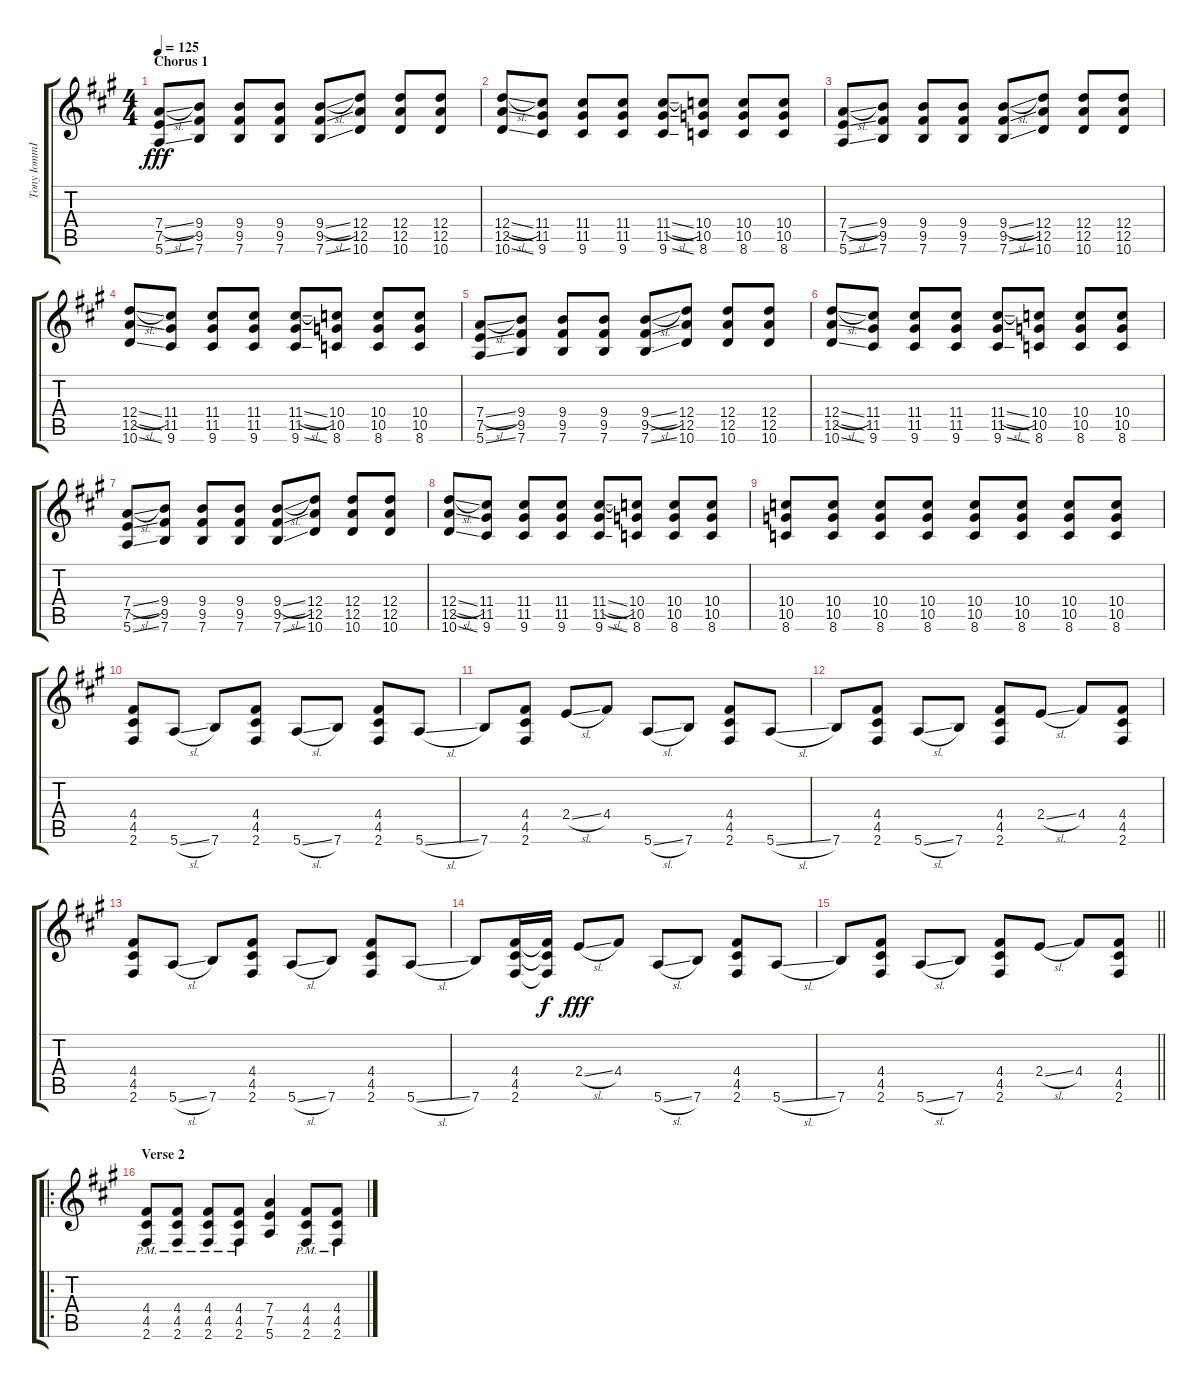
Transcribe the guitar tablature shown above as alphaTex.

\track ("Tony IommI Rhythm" "Tony IommI") {instrument distortionguitar}
\staff {score tabs}
\tuning (E4 B3 G3 D3 A2 E2) {hide}
\ts (4 4)
\section ("" "Chorus 1")
\tempo 125
\clef g2
\ks a
(7.4{sl} 7.5{ss} 5.6{ss}).8{dy fff} (9.4 9.5 7.6).8 (9.4 9.5 7.6).8 (9.4 9.5 7.6).8 (9.4{sl} 9.5{ss} 7.6{ss}).8 (12.4 12.5 10.6).8 (12.4 12.5 10.6).8 (12.4 12.5 10.6).8 |
(12.4{sl} 12.5{ss} 10.6{ss}).8 (11.4 11.5 9.6).8 (11.4 11.5 9.6).8 (11.4 11.5 9.6).8 (11.4{sl} 11.5{ss} 9.6{ss}).8 (10.4 10.5 8.6).8 (10.4 10.5 8.6).8 (10.4 10.5 8.6).8 |
(7.4{sl} 7.5{ss} 5.6{ss}).8 (9.4 9.5 7.6).8 (9.4 9.5 7.6).8 (9.4 9.5 7.6).8 (9.4{sl} 9.5{ss} 7.6{ss}).8 (12.4 12.5 10.6).8 (12.4 12.5 10.6).8 (12.4 12.5 10.6).8 |
(12.4{sl} 12.5{ss} 10.6{ss}).8 (11.4 11.5 9.6).8 (11.4 11.5 9.6).8 (11.4 11.5 9.6).8 (11.4{sl} 11.5{ss} 9.6{ss}).8 (10.4 10.5 8.6).8 (10.4 10.5 8.6).8 (10.4 10.5 8.6).8 |
(7.4{sl} 7.5{ss} 5.6{ss}).8 (9.4 9.5 7.6).8 (9.4 9.5 7.6).8 (9.4 9.5 7.6).8 (9.4{sl} 9.5{ss} 7.6{ss}).8 (12.4 12.5 10.6).8 (12.4 12.5 10.6).8 (12.4 12.5 10.6).8 |
(12.4{sl} 12.5{ss} 10.6{ss}).8 (11.4 11.5 9.6).8 (11.4 11.5 9.6).8 (11.4 11.5 9.6).8 (11.4{sl} 11.5{ss} 9.6{ss}).8 (10.4 10.5 8.6).8 (10.4 10.5 8.6).8 (10.4 10.5 8.6).8 |
(7.4{sl} 7.5{ss} 5.6{ss}).8 (9.4 9.5 7.6).8 (9.4 9.5 7.6).8 (9.4 9.5 7.6).8 (9.4{sl} 9.5{ss} 7.6{ss}).8 (12.4 12.5 10.6).8 (12.4 12.5 10.6).8 (12.4 12.5 10.6).8 |
(12.4{sl} 12.5{ss} 10.6{ss}).8 (11.4 11.5 9.6).8 (11.4 11.5 9.6).8 (11.4 11.5 9.6).8 (11.4{sl} 11.5{ss} 9.6{ss}).8 (10.4 10.5 8.6).8 (10.4 10.5 8.6).8 (10.4 10.5 8.6).8 |
(10.4 10.5 8.6).8 (10.4 10.5 8.6).8 (10.4 10.5 8.6).8 (10.4 10.5 8.6).8 (10.4 10.5 8.6).8 (10.4 10.5 8.6).8 (10.4 10.5 8.6).8 (10.4 10.5 8.6).8 |
(4.4 4.5 2.6).8 5.6{sl}.8 7.6.8 (4.4 4.5 2.6).8 5.6{sl}.8 7.6.8 (4.4 4.5 2.6).8 5.6{sl}.8 |
7.6.8 (4.4 4.5 2.6).8 2.4{sl}.8 4.4.8 5.6{sl}.8 7.6.8 (4.4 4.5 2.6).8 5.6{sl}.8 |
7.6.8 (4.4 4.5 2.6).8 5.6{sl}.8 7.6.8 (4.4 4.5 2.6).8 2.4{sl}.8 4.4.8 (4.4 4.5 2.6).8 |
(4.4 4.5 2.6).8 5.6{sl}.8 7.6.8 (4.4 4.5 2.6).8 5.6{sl}.8 7.6.8 (4.4 4.5 2.6).8 5.6{sl}.8 |
7.6.8 (4.4 4.5 2.6).16 (4.4{t} 4.5{t} 2.6{t}).16{dy f} 2.4{sl}.8{dy fff} 4.4.8 5.6{sl}.8 7.6.8 (4.4 4.5 2.6).8 5.6{sl}.8 |
\barLineRight lightlight
7.6.8 (4.4 4.5 2.6).8 5.6{sl}.8 7.6.8 (4.4 4.5 2.6).8 2.4{sl}.8 4.4.8 (4.4 4.5 2.6).8 |
\ro
\section ("" "Verse 2")
(4.4 4.5{pm} 2.6{pm}).8 (4.4 4.5{pm} 2.6{pm}).8 (4.4 4.5{pm} 2.6{pm}).8 (4.4 4.5{pm} 2.6{pm}).8 (7.4 7.5 5.6).4 (4.4 4.5{pm} 2.6{pm}).8 (4.4 4.5{pm} 2.6{pm}).8
